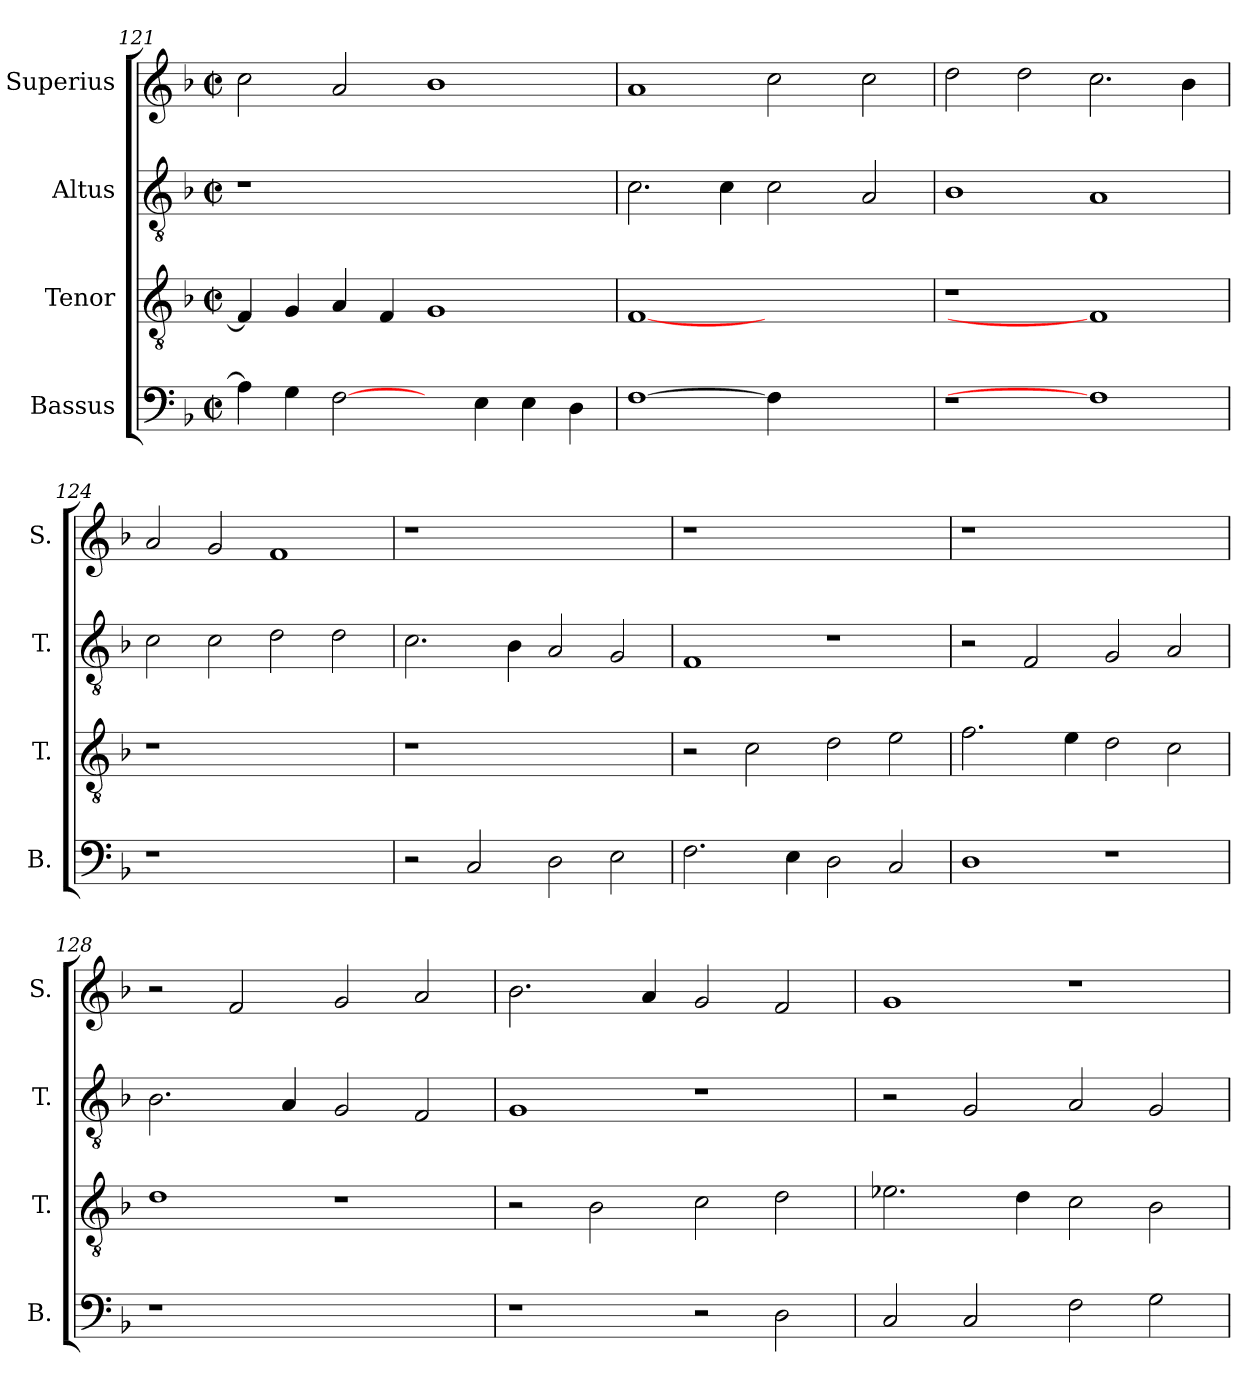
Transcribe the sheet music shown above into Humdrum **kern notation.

**kern	**kern	**kern	**kern
*part4	*part3	*part2	*part1
*staff4	*staff3	*staff2	*staff1
*I"Bassus	*I"Tenor	*I"Altus	*I"Superius
*I'B.	*I'T.	*I'T.	*I'S.
*clefF4	*clefGv2	*clefGv2	*clefG2
*	*ITrd7c12	*ITrd7c12	*
*k[b-]	*k[b-]	*k[b-]	*k[b-]
*F:	*F:	*F:	*F:
*M2/2	*M2/2	*M2/2	*M2/2
*met(c|)	*met(c|)	*met(c|)	*met(c|)
=121	=121	=121	=121
!	!	!LO:N:vis=1	!
4Ai\]	4FFi/]	1r	2cci\
4Gi\	4GGi/	.	.
[2Fi\	4AAi/	.	2ai/
.	4FFi/	.	.
4ryy	1GGi	1ryy	1b-i
4Ei\	.	.	.
4Ei\	.	.	.
4Di\	.	.	.
=122	=122	=122	=122
[1Fi	[1FFi	2.Ci\	1ai
.	.	4Ci\	.
4Fi\]	1ryy	2Ci\	2cci\
2.ryy	.	.	.
.	.	2AAi/	2cci\
=123	=123	=123	=123
!LO:N:vis=1	!LO:N:vis=1	!	!
1r	1r	1BB-i	2ddi\
.	.	.	2ddi\
1Fi]	1FFi]	1AAi	2.cci\
.	.	.	4b-i\
=124	=124	=124	=124
!LO:N:vis=1	!LO:N:vis=1	!	!
1r	1r	2Ci\	2ai/
.	.	2Ci\	2gi/
1ryy	1ryy	2Di\	1fi
.	.	2Di\	.
!!LO:LB:g=z
=125	=125	=125	=125
!	!LO:N:vis=1	!	!LO:N:vis=1
2r	1r	2.Ci\	1r
2Ci/	.	.	.
.	.	4BB-i\	.
2Di\	1ryy	2AAi/	1ryy
2Ei\	.	2GGi/	.
=126	=126	=126	=126
!	!	!	!LO:N:vis=1
2.Fi\	2r	1FFi	1r
.	2Ci\	.	.
4Ei\	.	.	.
2Di\	2Di\	1r	1ryy
2Ci/	2Ei\	.	.
=127	=127	=127	=127
!	!	!	!LO:N:vis=1
1Di	2.Fi\	2r	1r
.	.	2FFi/	.
.	4Ei\	.	.
1r	2Di\	2GGi/	1ryy
.	2Ci\	2AAi/	.
=128	=128	=128	=128
!LO:N:vis=1	!	!	!
1r	1Di	2.BB-i\	2r
.	.	.	2fi/
.	.	4AAi/	.
1ryy	1r	2GGi/	2gi/
.	.	2FFi/	2ai/
=129	=129	=129	=129
1r	2r	1GGi	2.b-i\
.	2BB-i\	.	.
.	.	.	4ai/
2r	2Ci\	1r	2gi/
2Di\	2Di\	.	2fi/
!!LO:PB:g=z
=130	=130	=130	=130
2Ci/	2.E-Xi\	2r	1gi
2Ci/	.	2GGi/	.
.	4Di\	.	.
2Fi\	2Ci\	2AAi/	1r
2Gi\	2BB-i\	2GGi/	.
=	=	=	=
*-	*-	*-	*-
